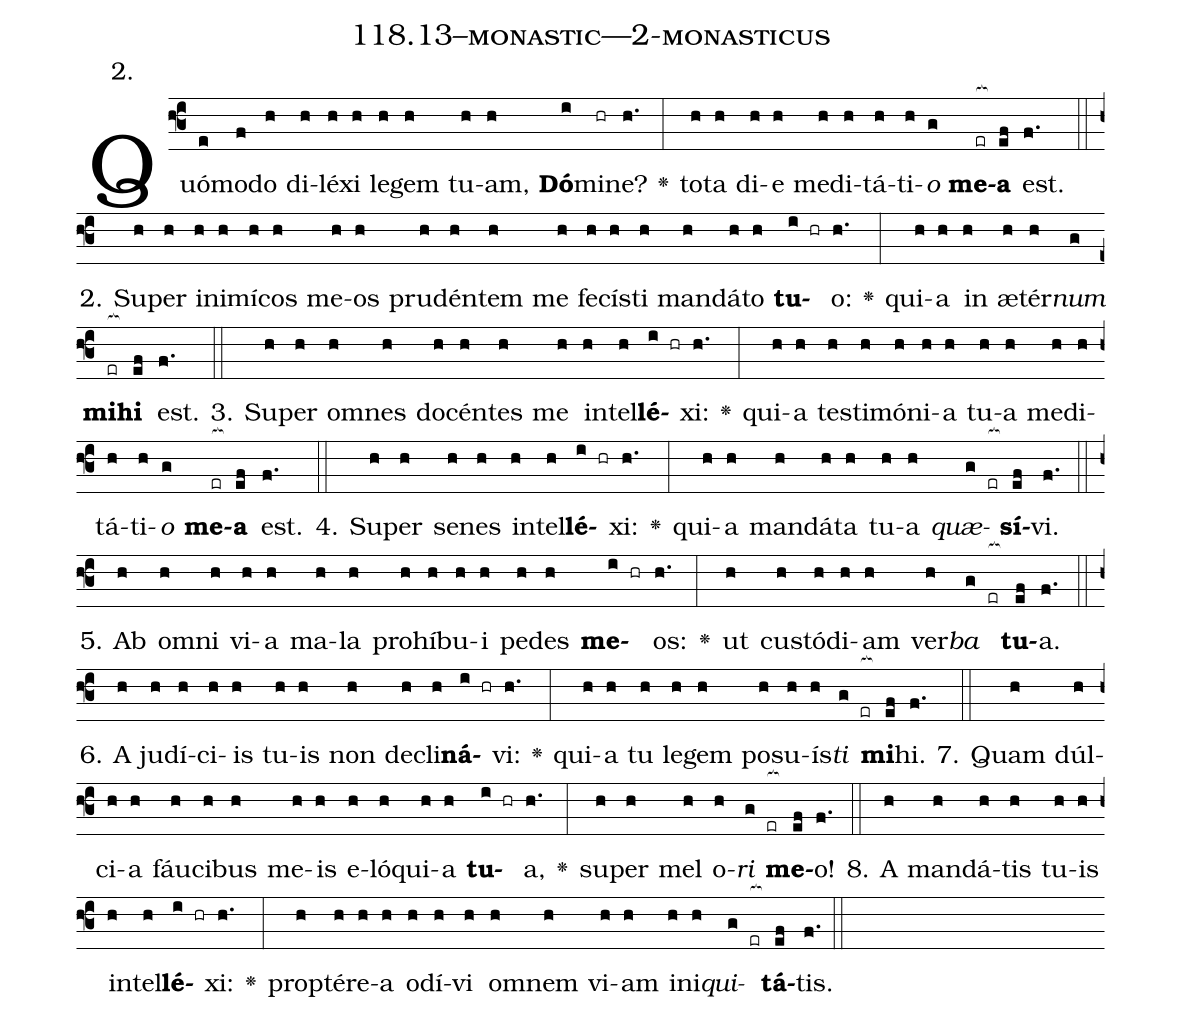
name: 118.13--monastic---2-monasticus;
annotation: 2.;
%%
(f3)Quó(e)mo(f)do(h) di(h)lé(h)xi(h) le(h)gem(h) tu(h)am,(h) <b>Dó</b>(i)mi(hr)ne?(h.) <v>\greheightstar</v>(:) to(h)ta(h) di(h)e(h) me(h)di(h)tá(h)ti(h)<i>o</i>(g) <b>me</b>(er[ocb:1{])<b>a</b>(ef[ocb:0}]) est.(f.) (::)
2. Su(h)per(h) in(h)i(h)mí(h)cos(h) me(h)os(h) pru(h)dén(h)tem(h) me(h) fe(h)cís(h)ti(h) man(h)dá(h)to(h) <b>tu</b>(i hr)o:(h.) <v>\greheightstar</v>(:) qui(h)a(h) in(h) æ(h)tér(h)<i>num</i>(g) <b>mi</b>(er[ocb:1{])<b>hi</b>(ef[ocb:0}]) est.(f.) (::)
3. Su(h)per(h) om(h)nes(h) do(h)cén(h)tes(h) me(h) in(h)tel(h)<b>lé</b>(i hr)xi:(h.) <v>\greheightstar</v>(:) qui(h)a(h) tes(h)ti(h)mó(h)ni(h)a(h) tu(h)a(h) me(h)di(h)tá(h)ti(h)<i>o</i>(g) <b>me</b>(er[ocb:1{])<b>a</b>(ef[ocb:0}]) est.(f.) (::)
4. Su(h)per(h) se(h)nes(h) in(h)tel(h)<b>lé</b>(i hr)xi:(h.) <v>\greheightstar</v>(:) qui(h)a(h) man(h)dá(h)ta(h) tu(h)a(h) <i>quæ</i>(g er[ocb:1{])<b>sí</b>(ef[ocb:0}])vi.(f.) (::)
5. Ab(h) om(h)ni(h) vi(h)a(h) ma(h)la(h) pro(h)hí(h)bu(h)i(h) pe(h)des(h) <b>me</b>(i hr)os:(h.) <v>\greheightstar</v>(:) ut(h) cus(h)tó(h)di(h)am(h) ver(h)<i>ba</i>(g er[ocb:1{]) <b>tu</b>(ef[ocb:0}])a.(f.) (::)
6. A(h) ju(h)dí(h)ci(h)is(h) tu(h)is(h) non(h) de(h)cli(h)<b>ná</b>(i hr)vi:(h.) <v>\greheightstar</v>(:) qui(h)a(h) tu(h) le(h)gem(h) po(h)su(h)ís(h)<i>ti</i>(g er[ocb:1{]) <b>mi</b>(ef[ocb:0}])hi.(f.) (::)
7. Quam(h) dúl(h)ci(h)a(h) fáu(h)ci(h)bus(h) me(h)is(h) e(h)ló(h)qui(h)a(h) <b>tu</b>(i hr)a,(h.) <v>\greheightstar</v>(:) su(h)per(h) mel(h) o(h)<i>ri</i>(g er[ocb:1{]) <b>me</b>(ef[ocb:0}])o!(f.) (::)
8. A(h) man(h)dá(h)tis(h) tu(h)is(h) in(h)tel(h)<b>lé</b>(i hr)xi:(h.) <v>\greheightstar</v>(:) prop(h)tér(h)e(h)a(h) o(h)dí(h)vi(h) om(h)nem(h) vi(h)am(h) in(h)i(h)<i>qui</i>(g er[ocb:1{])<b>tá</b>(ef[ocb:0}])tis.(f.) (::)
